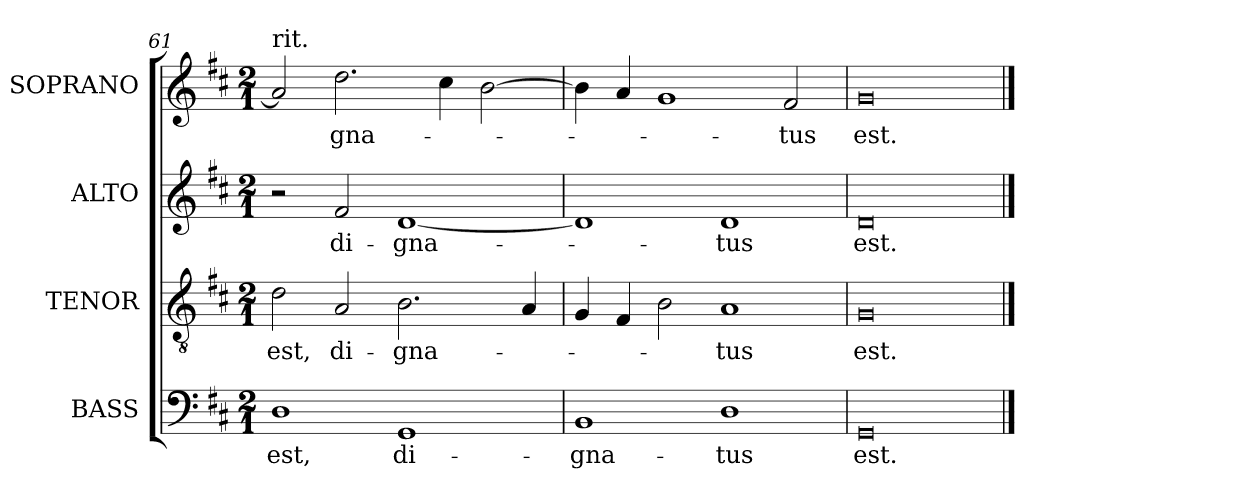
**kern	**text	**kern	**text	**kern	**text	**kern	**text
*part4	*part4	*part3	*part3	*part2	*part2	*part1	*part1
*staff4	*staff4	*staff3	*staff3	*staff2	*staff2	*staff1	*staff1
*I"BASS	*	*I"TENOR	*	*I"ALTO	*	*I"SOPRANO	*
*I'B.	*	*I'T.	*	*I'A.	*	*I'S.	*
*clefF4	*	*clefGv2	*	*clefG2	*	*clefG2	*
*	*	*ITrd7c12	*	*	*	*	*
*k[f#c#]	*	*k[f#c#]	*	*k[f#c#]	*	*k[f#c#]	*
*D:	*	*D:	*	*D:	*	*D:	*
*M2/1	*	*M2/1	*	*M2/1	*	*M2/1	*
=61	=61	=61	=61	=61	=61	=61	=61
!	!LO:LY:b:color=#000000	!	!	!	!	!	!
!	!	!	!	!	!	!LO:TX:t=rit.	!
!	!	!	!LO:LY:b:color=#000000	!	!	!	!
1Di	est,	2Di\	est,	2r	.	2ai/]	.
!	!	!	!LO:LY:b:color=#000000	!	!	!	!
!	!	!	!	!	!LO:LY:b:color=#000000	!	!
!	!	!	!	!	!	!	!LO:LY:b:color=#000000
.	.	2AAi/	di-	2f#i/	di-	2.ddi\	-gna-
!	!LO:LY:b:color=#000000	!	!	!	!	!	!
!	!	!	!LO:LY:b:color=#000000	!	!	!	!
!	!	!	!	!	!LO:LY:b:color=#000000	!	!
1GGi	di-	2.BBi\	-gna-	[1di	-gna-	.	.
.	.	.	.	.	.	4cc#i\	.
.	.	.	.	.	.	[2bi\	.
.	.	4AAi/	.	.	.	.	.
=62	=62	=62	=62	=62	=62	=62	=62
!	!LO:LY:b:color=#000000	!	!	!	!	!	!
1BBi	-gna-	4GGi/	.	1di]	.	4bi\]	.
.	.	4FF#i/	.	.	.	4ai/	.
.	.	2BBi\	.	.	.	1gi	.
!	!LO:LY:b:color=#000000	!	!	!	!	!	!
!	!	!	!LO:LY:b:color=#000000	!	!	!	!
!	!	!	!	!	!LO:LY:b:color=#000000	!	!
1Di	-tus	1AAi	-tus	1di	-tus	.	.
!	!	!	!	!	!	!	!LO:LY:b:color=#000000
.	.	.	.	.	.	2f#i/	-tus
=63	=63	=63	=63	=63	=63	=63	=63
!	!LO:LY:b:color=#000000	!	!	!	!	!	!
!	!	!	!LO:LY:b:color=#000000	!	!	!	!
!	!	!	!	!	!LO:LY:b:color=#000000	!	!
!	!	!	!	!	!	!	!LO:LY:b:color=#000000
0GGi	est.	0GGi	est.	0di	est.	0gi	est.
==	==	==	==	==	==	==	==
*-	*-	*-	*-	*-	*-	*-	*-
